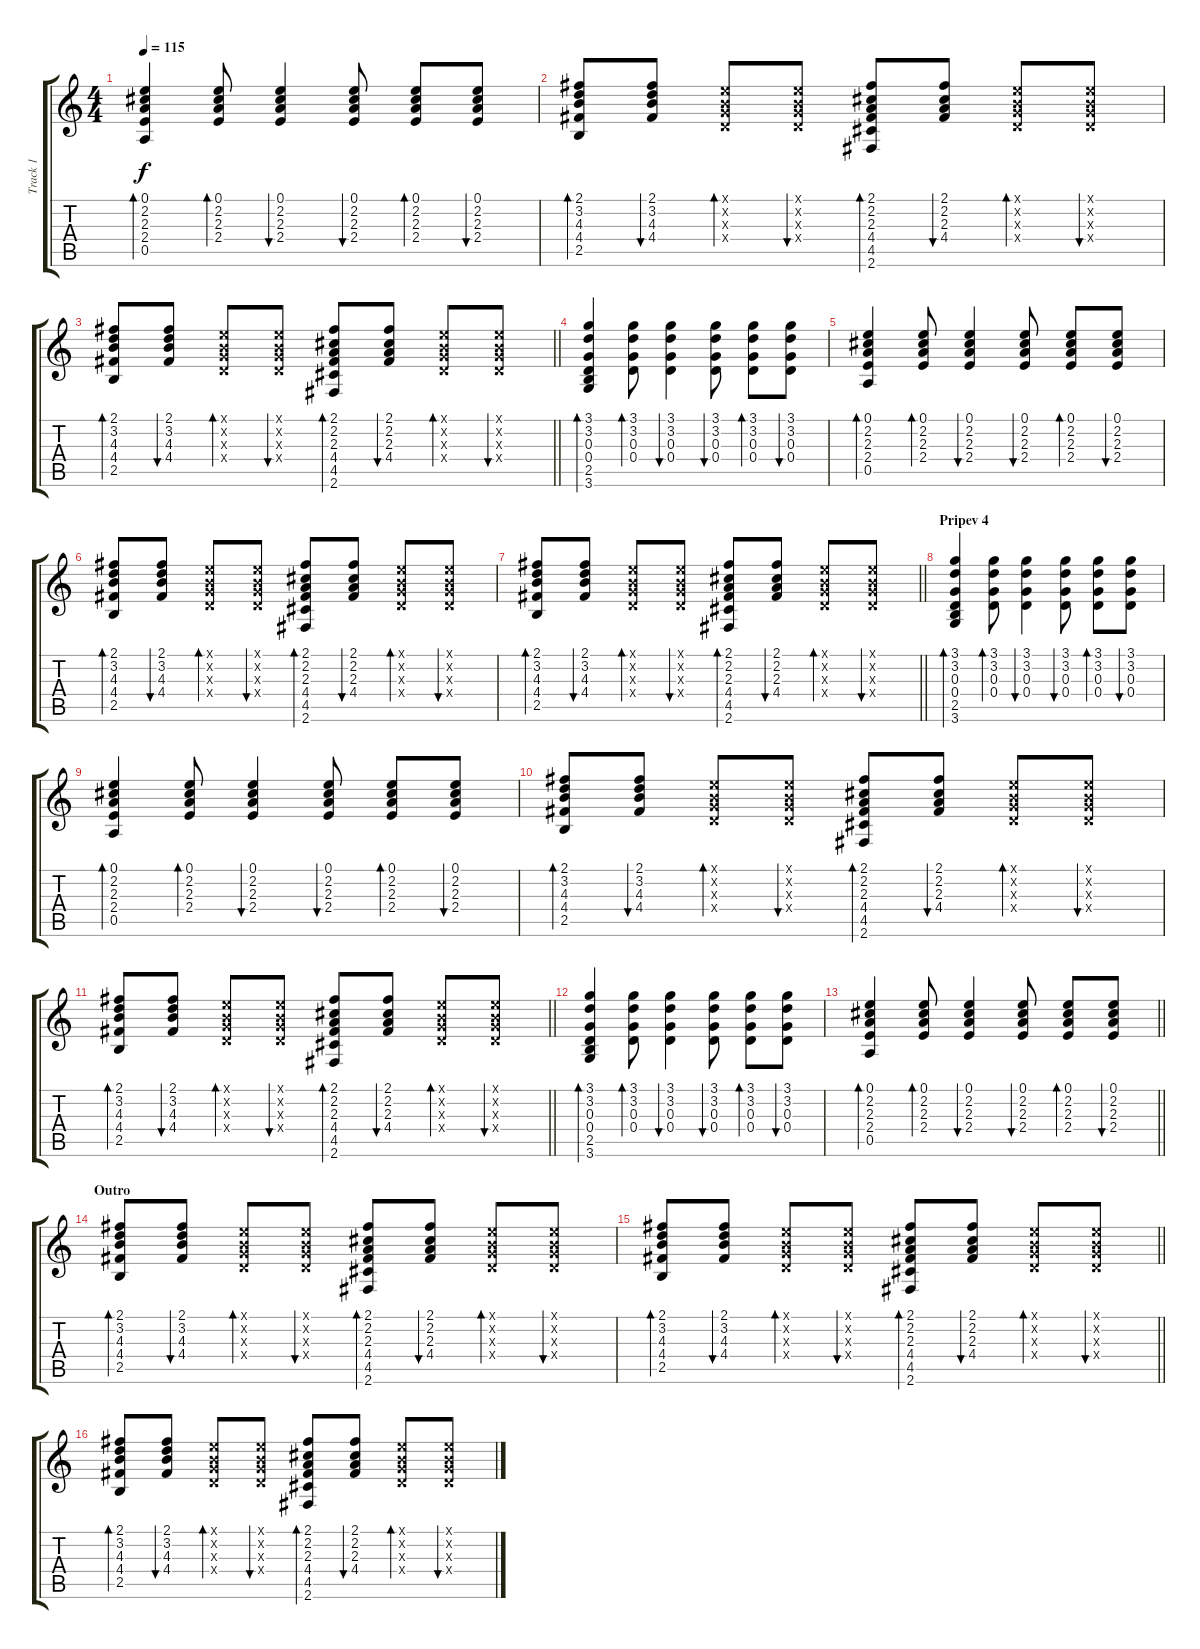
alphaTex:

\track ("Track 1" "Track 1") {instrument acousticguitarsteel}
\staff {score tabs}
\tuning (E4 B3 G3 D3 A2 E2) {hide}
\ts (4 4)
\tempo 115
\clef g2
\ks c
(0.1 2.2 2.3 2.4 0.5).4{bd 60 dy f} (0.1 2.2 2.3 2.4).8{bd 60} (0.1 2.2 2.3 2.4).4{bu 60} (0.1 2.2 2.3 2.4).8{bu 60} (0.1 2.2 2.3 2.4).8{bd 60} (0.1 2.2 2.3 2.4).8{bu 60} |
(2.1 3.2 4.3 4.4 2.5).8{bd 60} (2.1 3.2 4.3 4.4).8{bu 60} (0.1{x} 0.2{x} 0.3{x} 0.4{x}).8{bd 60} (0.1{x} 0.2{x} 0.3{x} 0.4{x}).8{bu 60} (2.1 2.2 2.3 4.4 4.5 2.6).8{bd 60} (2.1 2.2 2.3 4.4).8{bu 60} (0.1{x} 0.2{x} 0.3{x} 0.4{x}).8{bd 60} (0.1{x} 0.2{x} 0.3{x} 0.4{x}).8{bu 60} |
\barLineRight lightlight
(2.1 3.2 4.3 4.4 2.5).8{bd 60} (2.1 3.2 4.3 4.4).8{bu 60} (0.1{x} 0.2{x} 0.3{x} 0.4{x}).8{bd 60} (0.1{x} 0.2{x} 0.3{x} 0.4{x}).8{bu 60} (2.1 2.2 2.3 4.4 4.5 2.6).8{bd 60} (2.1 2.2 2.3 4.4).8{bu 60} (0.1{x} 0.2{x} 0.3{x} 0.4{x}).8{bd 60} (0.1{x} 0.2{x} 0.3{x} 0.4{x}).8{bu 60} |
(3.1 3.2 0.3 0.4 2.5 3.6).4{bd 60} (3.1 3.2 0.3 0.4).8{bd 60} (3.1 3.2 0.3 0.4).4{bu 60} (3.1 3.2 0.3 0.4).8{bu 60} (3.1 3.2 0.3 0.4).8{bd 60} (3.1 3.2 0.3 0.4).8{bu 60} |
(0.1 2.2 2.3 2.4 0.5).4{bd 60} (0.1 2.2 2.3 2.4).8{bd 60} (0.1 2.2 2.3 2.4).4{bu 60} (0.1 2.2 2.3 2.4).8{bu 60} (0.1 2.2 2.3 2.4).8{bd 60} (0.1 2.2 2.3 2.4).8{bu 60} |
(2.1 3.2 4.3 4.4 2.5).8{bd 60} (2.1 3.2 4.3 4.4).8{bu 60} (0.1{x} 0.2{x} 0.3{x} 0.4{x}).8{bd 60} (0.1{x} 0.2{x} 0.3{x} 0.4{x}).8{bu 60} (2.1 2.2 2.3 4.4 4.5 2.6).8{bd 60} (2.1 2.2 2.3 4.4).8{bu 60} (0.1{x} 0.2{x} 0.3{x} 0.4{x}).8{bd 60} (0.1{x} 0.2{x} 0.3{x} 0.4{x}).8{bu 60} |
\barLineRight lightlight
(2.1 3.2 4.3 4.4 2.5).8{bd 60} (2.1 3.2 4.3 4.4).8{bu 60} (0.1{x} 0.2{x} 0.3{x} 0.4{x}).8{bd 60} (0.1{x} 0.2{x} 0.3{x} 0.4{x}).8{bu 60} (2.1 2.2 2.3 4.4 4.5 2.6).8{bd 60} (2.1 2.2 2.3 4.4).8{bu 60} (0.1{x} 0.2{x} 0.3{x} 0.4{x}).8{bd 60} (0.1{x} 0.2{x} 0.3{x} 0.4{x}).8{bu 60} |
\section ("" "Pripev 4")
(3.1 3.2 0.3 0.4 2.5 3.6).4{bd 60} (3.1 3.2 0.3 0.4).8{bd 60} (3.1 3.2 0.3 0.4).4{bu 60} (3.1 3.2 0.3 0.4).8{bu 60} (3.1 3.2 0.3 0.4).8{bd 60} (3.1 3.2 0.3 0.4).8{bu 60} |
(0.1 2.2 2.3 2.4 0.5).4{bd 60} (0.1 2.2 2.3 2.4).8{bd 60} (0.1 2.2 2.3 2.4).4{bu 60} (0.1 2.2 2.3 2.4).8{bu 60} (0.1 2.2 2.3 2.4).8{bd 60} (0.1 2.2 2.3 2.4).8{bu 60} |
(2.1 3.2 4.3 4.4 2.5).8{bd 60} (2.1 3.2 4.3 4.4).8{bu 60} (0.1{x} 0.2{x} 0.3{x} 0.4{x}).8{bd 60} (0.1{x} 0.2{x} 0.3{x} 0.4{x}).8{bu 60} (2.1 2.2 2.3 4.4 4.5 2.6).8{bd 60} (2.1 2.2 2.3 4.4).8{bu 60} (0.1{x} 0.2{x} 0.3{x} 0.4{x}).8{bd 60} (0.1{x} 0.2{x} 0.3{x} 0.4{x}).8{bu 60} |
\barLineRight lightlight
(2.1 3.2 4.3 4.4 2.5).8{bd 60} (2.1 3.2 4.3 4.4).8{bu 60} (0.1{x} 0.2{x} 0.3{x} 0.4{x}).8{bd 60} (0.1{x} 0.2{x} 0.3{x} 0.4{x}).8{bu 60} (2.1 2.2 2.3 4.4 4.5 2.6).8{bd 60} (2.1 2.2 2.3 4.4).8{bu 60} (0.1{x} 0.2{x} 0.3{x} 0.4{x}).8{bd 60} (0.1{x} 0.2{x} 0.3{x} 0.4{x}).8{bu 60} |
(3.1 3.2 0.3 0.4 2.5 3.6).4{bd 60} (3.1 3.2 0.3 0.4).8{bd 60} (3.1 3.2 0.3 0.4).4{bu 60} (3.1 3.2 0.3 0.4).8{bu 60} (3.1 3.2 0.3 0.4).8{bd 60} (3.1 3.2 0.3 0.4).8{bu 60} |
\barLineRight lightlight
(0.1 2.2 2.3 2.4 0.5).4{bd 60} (0.1 2.2 2.3 2.4).8{bd 60} (0.1 2.2 2.3 2.4).4{bu 60} (0.1 2.2 2.3 2.4).8{bu 60} (0.1 2.2 2.3 2.4).8{bd 60} (0.1 2.2 2.3 2.4).8{bu 60} |
\section ("" "Outro")
(2.1 3.2 4.3 4.4 2.5).8{bd 60} (2.1 3.2 4.3 4.4).8{bu 60} (0.1{x} 0.2{x} 0.3{x} 0.4{x}).8{bd 60} (0.1{x} 0.2{x} 0.3{x} 0.4{x}).8{bu 60} (2.1 2.2 2.3 4.4 4.5 2.6).8{bd 60} (2.1 2.2 2.3 4.4).8{bu 60} (0.1{x} 0.2{x} 0.3{x} 0.4{x}).8{bd 60} (0.1{x} 0.2{x} 0.3{x} 0.4{x}).8{bu 60} |
\barLineRight lightlight
(2.1 3.2 4.3 4.4 2.5).8{bd 60} (2.1 3.2 4.3 4.4).8{bu 60} (0.1{x} 0.2{x} 0.3{x} 0.4{x}).8{bd 60} (0.1{x} 0.2{x} 0.3{x} 0.4{x}).8{bu 60} (2.1 2.2 2.3 4.4 4.5 2.6).8{bd 60} (2.1 2.2 2.3 4.4).8{bu 60} (0.1{x} 0.2{x} 0.3{x} 0.4{x}).8{bd 60} (0.1{x} 0.2{x} 0.3{x} 0.4{x}).8{bu 60} |
(2.1 3.2 4.3 4.4 2.5).8{bd 60} (2.1 3.2 4.3 4.4).8{bu 60} (0.1{x} 0.2{x} 0.3{x} 0.4{x}).8{bd 60} (0.1{x} 0.2{x} 0.3{x} 0.4{x}).8{bu 60} (2.1 2.2 2.3 4.4 4.5 2.6).8{bd 60} (2.1 2.2 2.3 4.4).8{bu 60} (0.1{x} 0.2{x} 0.3{x} 0.4{x}).8{bd 60} (0.1{x} 0.2{x} 0.3{x} 0.4{x}).8{bu 60}
